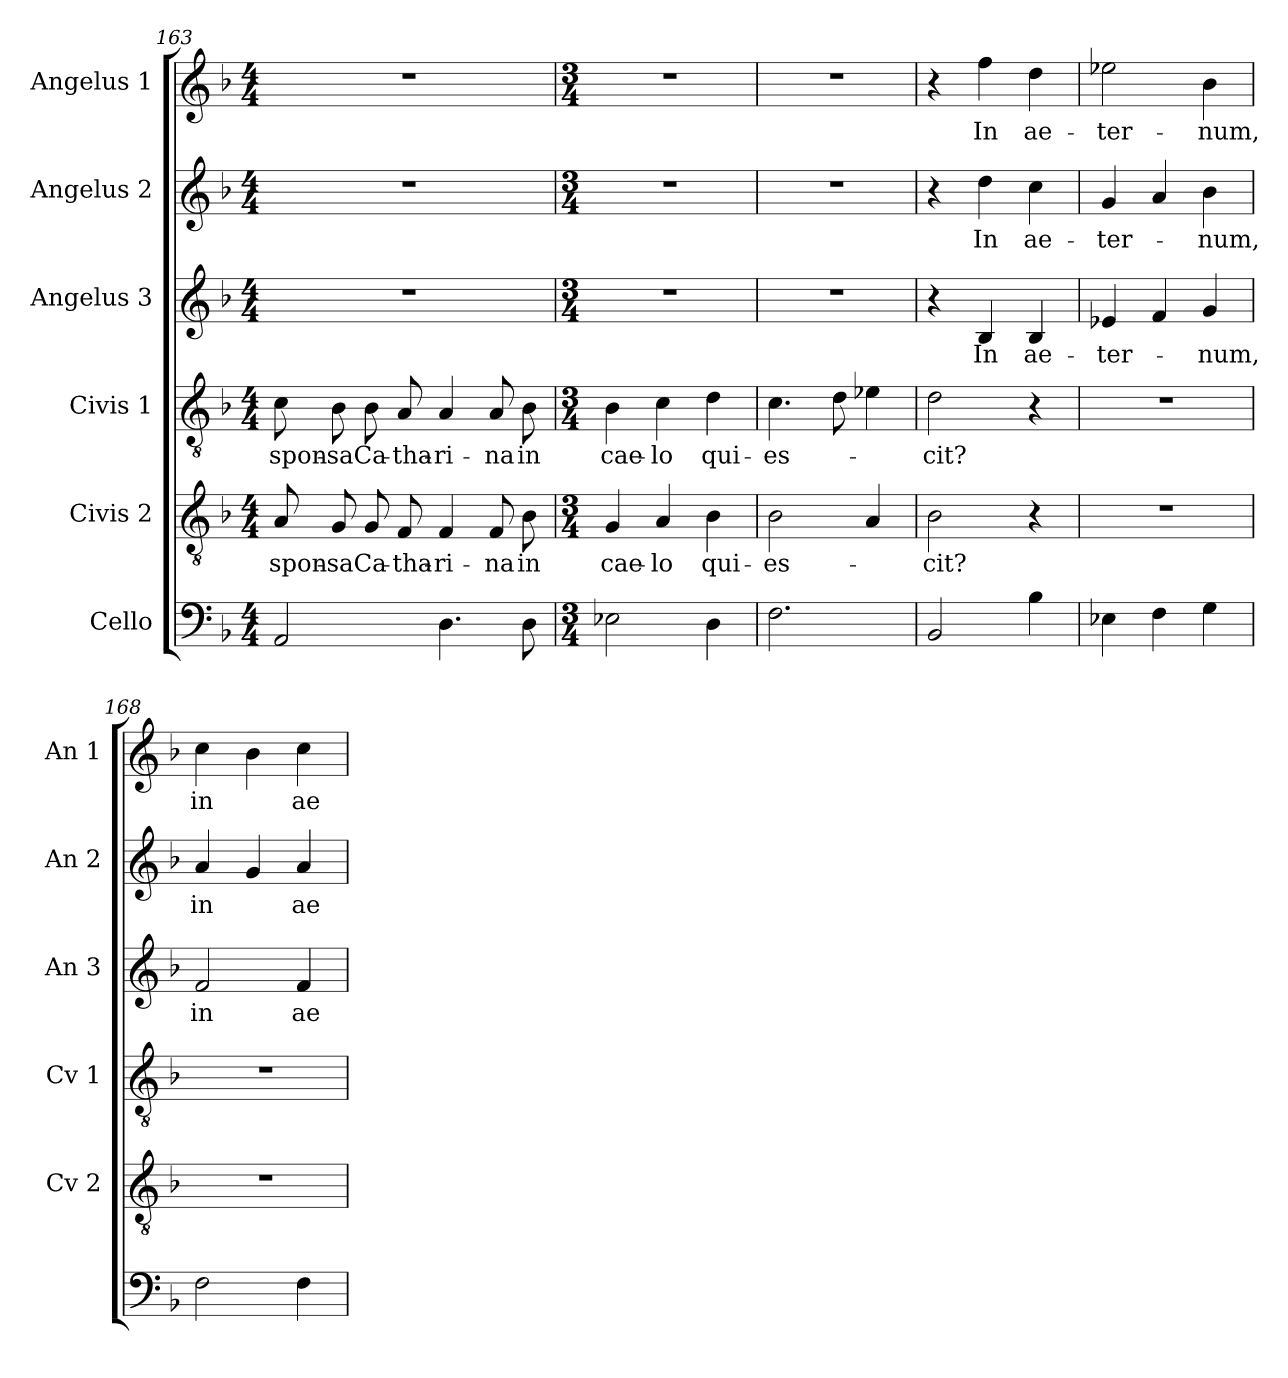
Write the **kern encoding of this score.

**kern	**kern	**text	**kern	**text	**kern	**text	**kern	**text	**kern	**text
*part6	*part5	*part5	*part4	*part4	*part3	*part3	*part2	*part2	*part1	*part1
*staff6	*staff5	*staff5	*staff4	*staff4	*staff3	*staff3	*staff2	*staff2	*staff1	*staff1
*I"Cello	*I"Civis 2	*	*I"Civis 1	*	*I"Angelus 3	*	*I"Angelus 2	*	*I"Angelus 1	*
*	*I'Cv 2	*	*I'Cv 1	*	*I'An 3	*	*I'An 2	*	*I'An 1	*
*clefF4	*clefGv2	*	*clefGv2	*	*clefG2	*	*clefG2	*	*clefG2	*
*k[b-]	*k[b-]	*	*k[b-]	*	*k[b-]	*	*k[b-]	*	*k[b-]	*
*F:	*F:	*	*F:	*	*F:	*	*F:	*	*F:	*
*M4/4	*M4/4	*	*M4/4	*	*M4/4	*	*M4/4	*	*M4/4	*
=163	=163	=163	=163	=163	=163	=163	=163	=163	=163	=163
!	!	!LO:LY:b	!	!	!	!	!	!	!	!
!	!	!	!	!LO:LY:b	!	!	!	!	!	!
2AA/	8A/	spon-	8c\	spon-	1r	.	1r	.	1r	.
!	!	!LO:LY:b	!	!	!	!	!	!	!	!
!	!	!	!	!LO:LY:b	!	!	!	!	!	!
.	8G/	-sa	8B-\	-sa	.	.	.	.	.	.
!	!	!LO:LY:b	!	!	!	!	!	!	!	!
!	!	!	!	!LO:LY:b	!	!	!	!	!	!
.	8G/	Ca-	8B-\	Ca-	.	.	.	.	.	.
!	!	!LO:LY:b	!	!	!	!	!	!	!	!
!	!	!	!	!LO:LY:b	!	!	!	!	!	!
.	8F/	-tha-	8A/	-tha-	.	.	.	.	.	.
!	!	!LO:LY:b	!	!	!	!	!	!	!	!
!	!	!	!	!LO:LY:b	!	!	!	!	!	!
4.D\	4F/	-ri-	4A/	-ri-	.	.	.	.	.	.
!	!	!LO:LY:b	!	!	!	!	!	!	!	!
!	!	!	!	!LO:LY:b	!	!	!	!	!	!
.	8F/	-na	8A/	-na	.	.	.	.	.	.
!	!	!LO:LY:b	!	!	!	!	!	!	!	!
!	!	!	!	!LO:LY:b	!	!	!	!	!	!
8D\	8B-\	in	8B-\	in	.	.	.	.	.	.
=164	=164	=164	=164	=164	=164	=164	=164	=164	=164	=164
*M3/4	*M3/4	*	*M3/4	*	*M3/4	*	*M3/4	*	*M3/4	*
!	!	!LO:LY:b	!	!	!	!	!	!	!	!
!	!	!	!	!LO:LY:b	!	!	!	!	!	!
2E-X\	4G/	cae-	4B-\	cae-	2.r	.	2.r	.	2.r	.
!	!	!LO:LY:b	!	!	!	!	!	!	!	!
!	!	!	!	!LO:LY:b	!	!	!	!	!	!
.	4A/	-lo	4c\	-lo	.	.	.	.	.	.
!	!	!LO:LY:b	!	!	!	!	!	!	!	!
!	!	!	!	!LO:LY:b	!	!	!	!	!	!
4D\	4B-\	qui-	4d\	qui-	.	.	.	.	.	.
=165	=165	=165	=165	=165	=165	=165	=165	=165	=165	=165
!	!	!LO:LY:b	!	!	!	!	!	!	!	!
!	!	!	!	!LO:LY:b	!	!	!	!	!	!
2.F\	2B-\	-es-	4.c\	-es-	2.r	.	2.r	.	2.r	.
.	.	.	8d\	.	.	.	.	.	.	.
.	4A/	.	4e-X\	.	.	.	.	.	.	.
=166	=166	=166	=166	=166	=166	=166	=166	=166	=166	=166
!	!	!LO:LY:b	!	!	!	!	!	!	!	!
!	!	!	!	!LO:LY:b	!	!	!	!	!	!
2BB-/	2B-\	-cit?	2d\	-cit?	4r	.	4r	.	4r	.
!	!	!	!	!	!	!LO:LY:b	!	!	!	!
!	!	!	!	!	!	!	!	!LO:LY:b	!	!
!	!	!	!	!	!	!	!	!	!	!LO:LY:b
.	.	.	.	.	4B-/	In	4dd\	In	4ff\	In
!	!	!	!	!	!	!LO:LY:b	!	!	!	!
!	!	!	!	!	!	!	!	!LO:LY:b	!	!
!	!	!	!	!	!	!	!	!	!	!LO:LY:b
4B-\	4r	.	4r	.	4B-/	ae-	4cc\	ae-	4dd\	ae-
=167	=167	=167	=167	=167	=167	=167	=167	=167	=167	=167
!	!	!	!	!	!	!LO:LY:b	!	!	!	!
!	!	!	!	!	!	!	!	!LO:LY:b	!	!
!	!	!	!	!	!	!	!	!	!	!LO:LY:b
4E-X\	2.r	.	2.r	.	4e-X/	-ter-	4g/	-ter-	2ee-X\	-ter-
4F\	.	.	.	.	4f/	.	4a/	.	.	.
!	!	!	!	!	!	!LO:LY:b	!	!	!	!
!	!	!	!	!	!	!	!	!LO:LY:b	!	!
!	!	!	!	!	!	!	!	!	!	!LO:LY:b
4G\	.	.	.	.	4g/	-num,	4b-\	-num,	4b-\	-num,
=168	=168	=168	=168	=168	=168	=168	=168	=168	=168	=168
!	!	!	!	!	!	!LO:LY:b	!	!	!	!
!	!	!	!	!	!	!	!	!LO:LY:b	!	!
!	!	!	!	!	!	!	!	!	!	!LO:LY:b
2F\	2.r	.	2.r	.	2f/	in	4a/	in	4cc\	in
.	.	.	.	.	.	.	4g/	.	4b-\	.
!	!	!	!	!	!	!LO:LY:b	!	!	!	!
!	!	!	!	!	!	!	!	!LO:LY:b	!	!
!	!	!	!	!	!	!	!	!	!	!LO:LY:b
4F\	.	.	.	.	4f/	ae-	4a/	ae-	4cc\	ae-
=	=	=	=	=	=	=	=	=	=	=
*-	*-	*-	*-	*-	*-	*-	*-	*-	*-	*-
